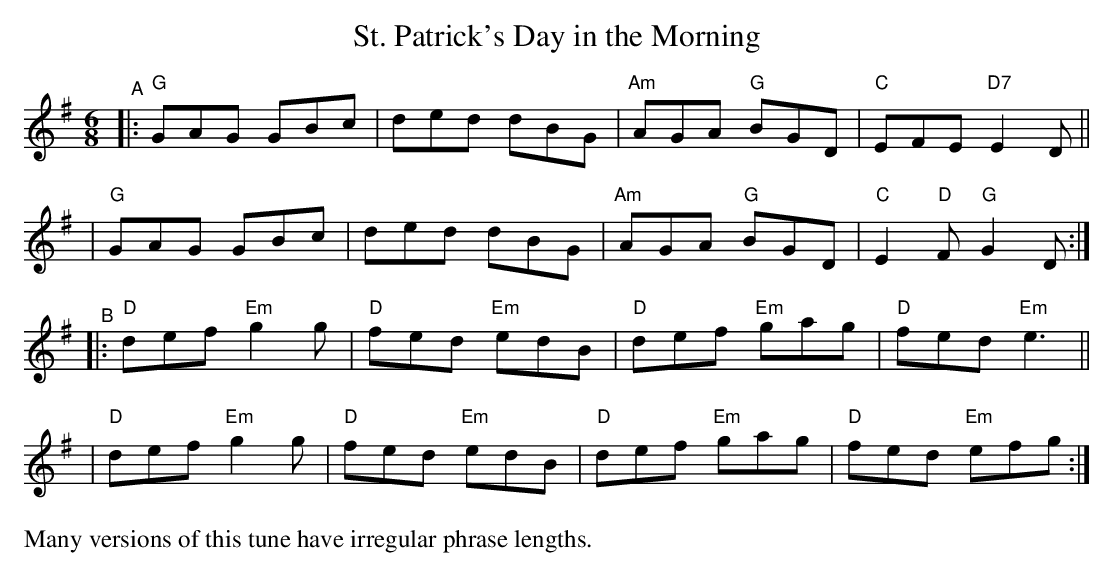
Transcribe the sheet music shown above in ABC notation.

X:1
T: St. Patrick's Day in the Morning
M: 6/8
L: 1/8
K: G
"^A"\
|: "G"GAG     GBc |    ded     dBG | "Am"AGA  "G"BGD | "C"EFE   "D7"E2D ||
|  "G"GAG     GBc |    ded     dBG | "Am"AGA  "G"BGD | "C"E2"D"F "G"G2D :|
"^B"\
|: "D"def "Em"g2g | "D"fed "Em"edB |  "D"def "Em"gag | "D"fed "Em"e3  ||
|  "D"def "Em"g2g | "D"fed "Em"edB |  "D"def "Em"gag | "D"fed "Em"efg :|
